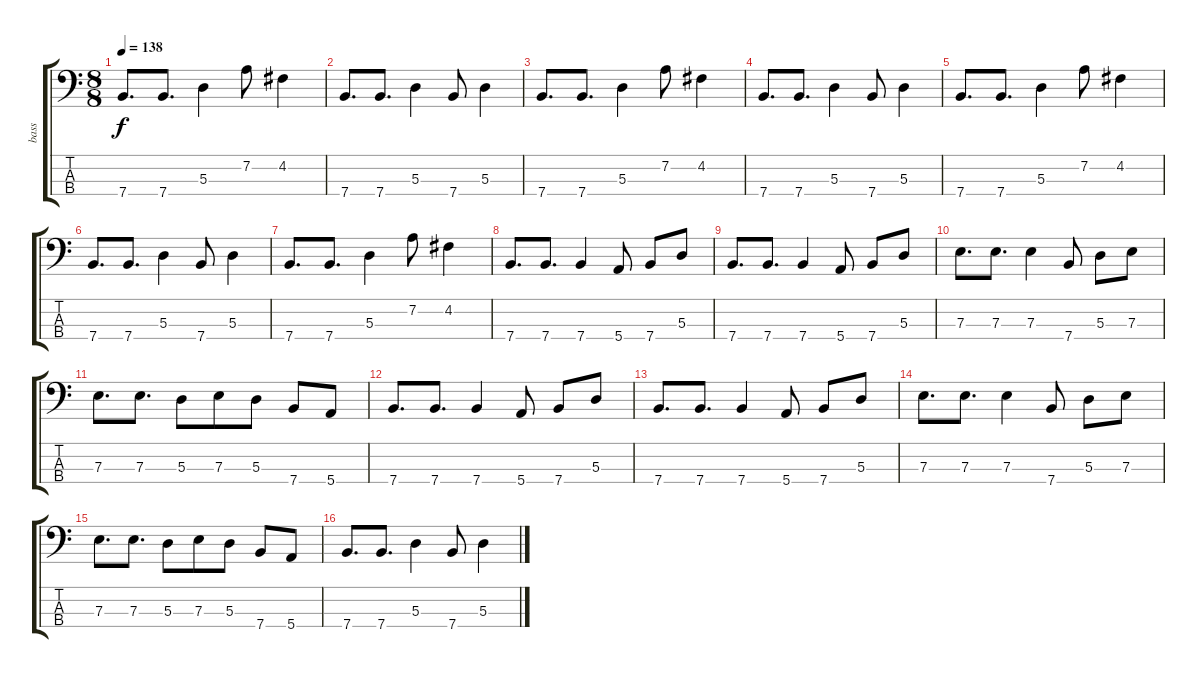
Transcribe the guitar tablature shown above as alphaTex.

\track ("bass" "bass") {instrument electricbassfinger}
\staff {score tabs}
\tuning (G2 D2 A1 E1) {hide}
\ts (8 8)
\tempo 138
\clef f4
\ks c
7.4.8{d dy f} 7.4.8{d} 5.3.4 7.2.8 4.2.4 |
7.4.8{d} 7.4.8{d} 5.3.4 7.4.8 5.3.4 |
7.4.8{d} 7.4.8{d} 5.3.4 7.2.8 4.2.4 |
7.4.8{d} 7.4.8{d} 5.3.4 7.4.8 5.3.4 |
7.4.8{d} 7.4.8{d} 5.3.4 7.2.8 4.2.4 |
7.4.8{d} 7.4.8{d} 5.3.4 7.4.8 5.3.4 |
7.4.8{d} 7.4.8{d} 5.3.4 7.2.8 4.2.4 |
7.4.8{d} 7.4.8{d} 7.4.4 5.4.8 7.4.8 5.3.8 |
7.4.8{d} 7.4.8{d} 7.4.4 5.4.8 7.4.8 5.3.8 |
7.3.8{d} 7.3.8{d} 7.3.4 7.4.8 5.3.8 7.3.8 |
7.3.8{d} 7.3.8{d} 5.3.8 7.3.8 5.3.8 7.4.8 5.4.8 |
7.4.8{d} 7.4.8{d} 7.4.4 5.4.8 7.4.8 5.3.8 |
7.4.8{d} 7.4.8{d} 7.4.4 5.4.8 7.4.8 5.3.8 |
7.3.8{d} 7.3.8{d} 7.3.4 7.4.8 5.3.8 7.3.8 |
7.3.8{d} 7.3.8{d} 5.3.8 7.3.8 5.3.8 7.4.8 5.4.8 |
7.4.8{d} 7.4.8{d} 5.3.4 7.4.8 5.3.4
